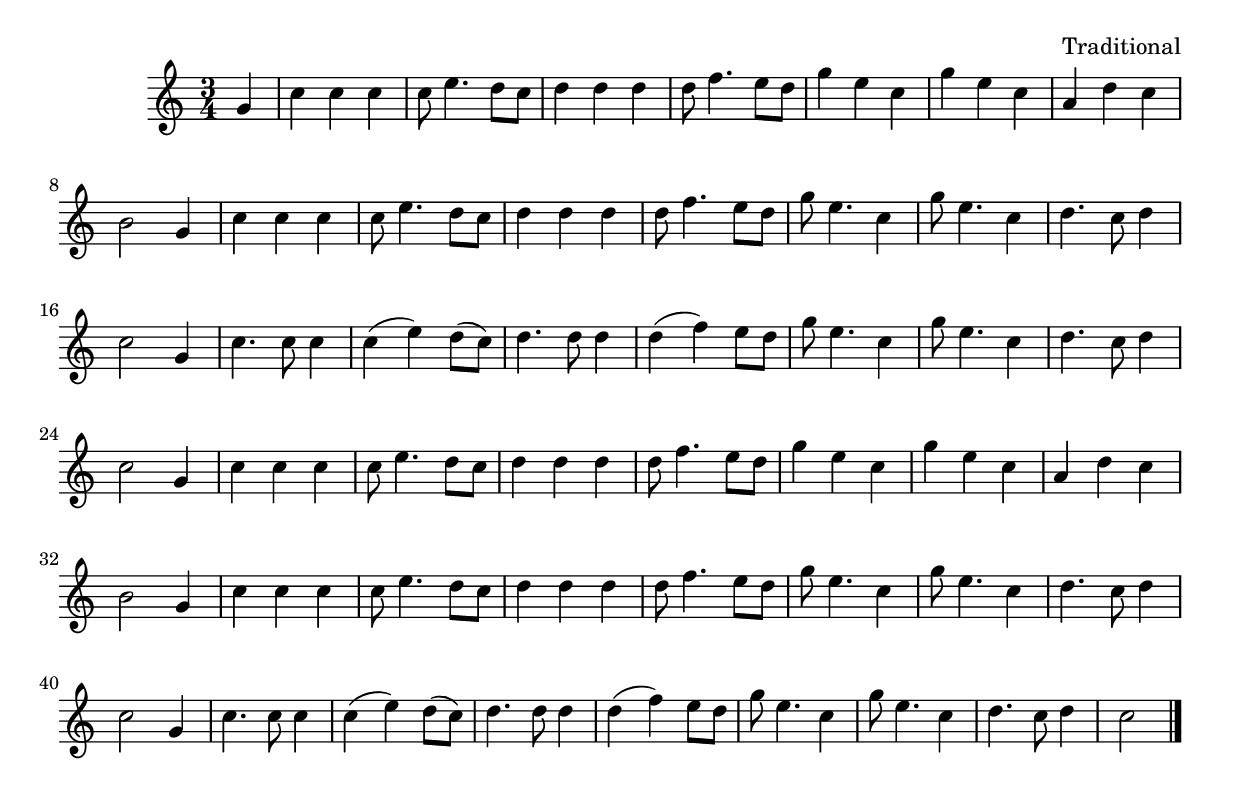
\version "2.16.0"

\header {
  %title = "Molly Malone"
  composer = "Traditional"
}

\relative g'
{
  \time 3/4
  \key c \major
  \partial 4 g | 
  c c c | 
  c8 e4. d8 c | 
  d4 d d | 
  d8 f4. e8 d | 
  g4 e c |
  g' e c | 
  a d c | 
  b2 g4 | 
  c c c | 
  c8 e4. d8 c | 
  d4 d d |
  d8 f4. e8 d | 
  g e4. c4 | 
  g'8 e4. c4 | 
  d4. c8 d4 | 
  c2 g4 | 
  c4. c8 c4 |
  c( e) d8( c) | 
  d4. d8 d4 | 
  d( f) e8 d | 
  g e4. c4 | 
  g'8 e4. c4 | 
  d4. c8 d4 | 
  c2  g4 | 
  c c c | 
  c8 e4. d8 c | 
  d4 d d | 
  d8 f4. e8 d | 
  g4 e c |
  g' e c | 
  a d c | 
  b2 g4 |
  c c c | 
  c8 e4. d8 c | 
  d4 d d |
  d8 f4. e8 d | 
  g e4. c4 | 
  g'8 e4. c4 |
  d4. c8 d4 | 
  c2 g4 | 
  c4. c8 c4 |
  c( e) d8( c) | 
  d4. d8 d4 | 
  d( f) e8 d | 
  g e4. c4 | 
  g'8 e4. c4 | 
  d4. c8 d4 | 
  c2 \bar "|."
}
